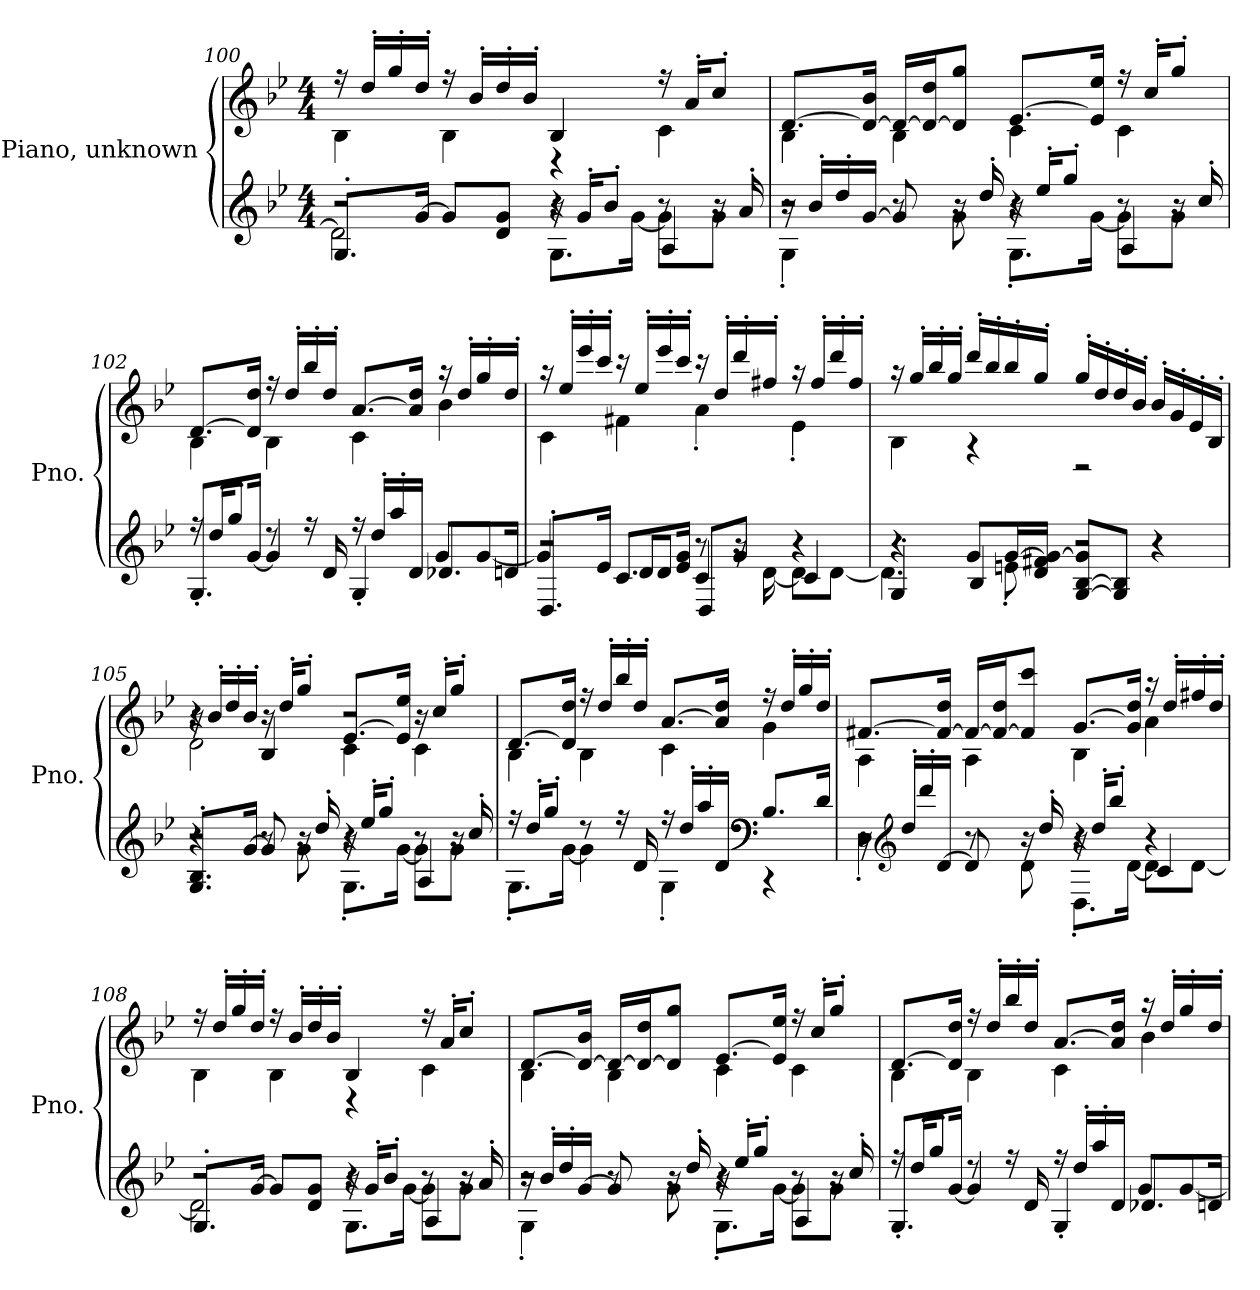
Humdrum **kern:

**kern	**kern
*part1	*part1
*staff2	*staff1
*I"Piano, unknown	*
*I'Pno.	*
*clefG2	*clefG2
*k[b-e-]	*k[b-e-]
*M4/4	*M4/4
=100	=100
*^	*^
*	*^	*	*
8.G'/L	2d\]	2r	16r	4B-\
.	.	.	16dd'/LL	.
.	.	.	16gg'/	.
[16g/Jk	.	.	16dd'/JJ	.
8g/L]	.	.	16r	4B-\
.	.	.	16b-'/LL	.
8d/ 8g/J	.	.	16dd'/	.
.	.	.	16b-'/JJ	.
16r	8.G\L	4r	4B-/	4r
16g'/KL	.	.	.	.
8b-'/J	.	.	.	.
.	[16g\Jk	.	.	.
8r	8g\L]	4A/	16r	4c\
.	.	.	16a'/KL	.
16r	8g\J	.	8cc'/J	.
16a'/	.	.	.	.
!!LO:LB:g=z	!!
=101	=101	=101	=101	=101
16r	4G'\	2r	[8.d/L	4B-\
16b-'/LL	.	.	.	.
16dd'/	.	.	.	.
[16g/JJ	.	.	16d/_ 16b-/Jk	.
8g/]	8r	.	16d/LL_	4B-\
.	.	.	16d/_ 16dd/J	.
16r	8g\	.	8d/] 8gg/J	.
16dd'/	.	.	.	.
16r	8.G'\L	4r	[8.e-/L	4c\
16ee-'/KL	.	.	.	.
8gg'/J	.	.	.	.
.	[16g\Jk	.	16e-/] 16ee-/Jk	.
8r	8g\L]	4A/	16r	4c\
.	.	.	16cc'/KL	.
16r	8g\J	.	8gg'/J	.
16cc'/	.	.	.	.
*	*v	*v	*	*
=102	=102	=102	=102
16r	8.G'/L	[8.d/L	4B-\
16dd'/KL	.	.	.
8gg'/J	.	.	.
.	[16g/Jk	16d/] 16dd/Jk	.
8r	4g/]	16r	4B-\
.	.	16dd'/LL	.
16r	.	16bb-'/	.
16d/	.	16dd'/JJ	.
16r	4G'/	[8.a/L	4c\
16dd'/LL	.	.	.
16aa'/	.	.	.
16d/JJ	.	16a/] 16dd/Jk	.
8.d-X/L	8g/L	16r	4b-\
.	.	16dd'/LL	.
.	[8g/J	16gg'/	.
16dn/Jk	.	16dd'/JJ	.
!!LO:LB:g=z	!!
=103	=103	=103	=103
*	*^	*	*
8.D'/L	2r	4g/]	16r	4c\
.	.	.	16ee-'/LL	.
.	.	.	16eee-'/	.
16e-/Jk	.	.	16ccc'/JJ	.
8.c/L	.	8d/L	16r	4f#X\
.	.	.	16ee-'/LL	.
.	.	8d/J	16eee-'/	.
16e-/ 16g/Jk	.	.	16ccc'/JJ	.
4c/	8r	8D/L	16r	4a'\
.	.	.	16dd'/LL	.
.	16r	8g/J	16ddd'/	.
.	[16d\	.	16ff#X'/JJ	.
4r	8d\L]	4c/	16r	4e-'\
.	.	.	16ff#'/LL	.
.	[8d\J	.	16ddd'/	.
.	.	.	16ff#'/JJ	.
=104	=104	=104	=104	=104
4G'/	4.d\]	4r	16r	4B-\
.	.	.	16gg'/LL	.
.	.	.	16bb-'/	.
.	.	.	16gg'/JJ	.
8g/L	.	4B-/	16ddd'/LL	4r
.	.	.	16bb-'/	.
[16g/L	8en'\	.	16bb-'/	.
16d/ 16f#X/ 16g/_JJ	.	.	16gg'/JJ	.
[8G/ [8B-/ 8g/]L	2r	2r	16gg'/LL	2r
.	.	.	16dd'/	.
8G/] 8B-/]J	.	.	16dd'/	.
.	.	.	16b-'/JJ	.
4r	.	.	16b-'/LL	.
.	.	.	16g'/	.
.	.	.	16e-'/	.
.	.	.	16B-'/JJ	.
!!LO:PB:g=z
=105	=105	=105	=105	=105
*	*	*	*	*^
8.G/' 8.B-/'L	4r	2r	16r	2d\	4r
.	.	.	16b-'/LL	.	.
.	.	.	16dd'/	.	.
[16g/Jk	.	.	16b-'/JJ	.	.
8g/]	8r	.	16r	.	4B-/
.	.	.	16dd'/KL	.	.
16r	8g\	.	8gg'/J	.	.
16dd'/	.	.	.	.	.
16r	8.G'\L	4r	[8.e-/L	4c\	2r
16ee-'/KL	.	.	.	.	.
8gg'/J	.	.	.	.	.
.	[16g\Jk	.	16e-/] 16ee-/Jk	.	.
8r	8g\L]	4A/	16r	4c\	.
.	.	.	16cc'/KL	.	.
16r	8g\J	.	8gg'/J	.	.
16cc'/	.	.	.	.	.
*	*v	*v	*	*	*
*	*	*	*v	*v
=106	=106	=106	=106
16r	8.G'\L	[8.d/L	4B-\
16dd'/KL	.	.	.
8gg'/J	.	.	.
.	[16g\Jk	16d/] 16dd/Jk	.
8r	4g\]	16r	4B-\
.	.	16dd'/LL	.
16r	.	16bb-'/	.
16d/	.	16dd'/JJ	.
16r	4G'\	[8.a/L	4c\
16dd'/LL	.	.	.
16aa'/	.	.	.
16d/JJ	.	16a/] 16dd/Jk	.
*clefF4	*	*	*
8.B-/L	4r	16r	4g\
.	.	16dd'/LL	.
.	.	16gg'/	.
16d/Jk	.	16dd'/JJ	.
!!LO:LB:g=z	!!
=107	=107	=107	=107
*	*^	*	*
16r	4D'\	2r	[8.f#X/L	4A\
*clefG2	*	*	*	*
16dd'/LL	.	.	.	.
16ddd'/	.	.	.	.
[16d/JJ	.	.	16f#/_ 16dd/Jk	.
8d/]	8r	.	16f#/LL_	4A\
.	.	.	16f#/_ 16dd/J	.
16r	8d\	.	8f#/] 8ccc/J	.
16dd'/	.	.	.	.
16r	8.D'\L	4r	[8.g/L	4B-\
16dd'/KL	.	.	.	.
8bb-'/J	.	.	.	.
.	[16d\Jk	.	16g/] 16dd/Jk	.
4r	8d\L]	4c/	16r	4a\
.	.	.	16dd'/LL	.
.	[8d\J	.	16ff#X'/	.
.	.	.	16dd'/JJ	.
=108	=108	=108	=108	=108
8.G'/L	2d\]	2r	16r	4B-\
.	.	.	16dd'/LL	.
.	.	.	16gg'/	.
[16g/Jk	.	.	16dd'/JJ	.
8g/L]	.	.	16r	4B-\
.	.	.	16b-'/LL	.
8d/ 8g/J	.	.	16dd'/	.
.	.	.	16b-'/JJ	.
16r	8.G\L	4r	4B-/	4r
16g'/KL	.	.	.	.
8b-'/J	.	.	.	.
.	[16g\Jk	.	.	.
8r	8g\L]	4A/	16r	4c\
.	.	.	16a'/KL	.
16r	8g\J	.	8cc'/J	.
16a'/	.	.	.	.
!!LO:LB:g=z	!!
=109	=109	=109	=109	=109
16r	4G'\	2r	[8.d/L	4B-\
16b-'/LL	.	.	.	.
16dd'/	.	.	.	.
[16g/JJ	.	.	16d/_ 16b-/Jk	.
8g/]	8r	.	16d/LL_	4B-\
.	.	.	16d/_ 16dd/J	.
16r	8g\	.	8d/] 8gg/J	.
16dd'/	.	.	.	.
16r	8.G'\L	4r	[8.e-/L	4c\
16ee-'/KL	.	.	.	.
8gg'/J	.	.	.	.
.	[16g\Jk	.	16e-/] 16ee-/Jk	.
8r	8g\L]	4A/	16r	4c\
.	.	.	16cc'/KL	.
16r	8g\J	.	8gg'/J	.
16cc'/	.	.	.	.
*	*v	*v	*	*
=110	=110	=110	=110
16r	8.G'/L	[8.d/L	4B-\
16dd'/KL	.	.	.
8gg'/J	.	.	.
.	[16g/Jk	16d/] 16dd/Jk	.
8r	4g/]	16r	4B-\
.	.	16dd'/LL	.
16r	.	16bb-'/	.
16d/	.	16dd'/JJ	.
16r	4G'/	[8.a/L	4c\
16dd'/LL	.	.	.
16aa'/	.	.	.
16d/JJ	.	16a/] 16dd/Jk	.
8.d-X/L	8g/L	16r	4b-\
.	.	16dd'/LL	.
.	[8g/J	16gg'/	.
16dn/Jk	.	16dd'/JJ	.
*v	*v	*	*
*	*v	*v
=	=
*-	*-
